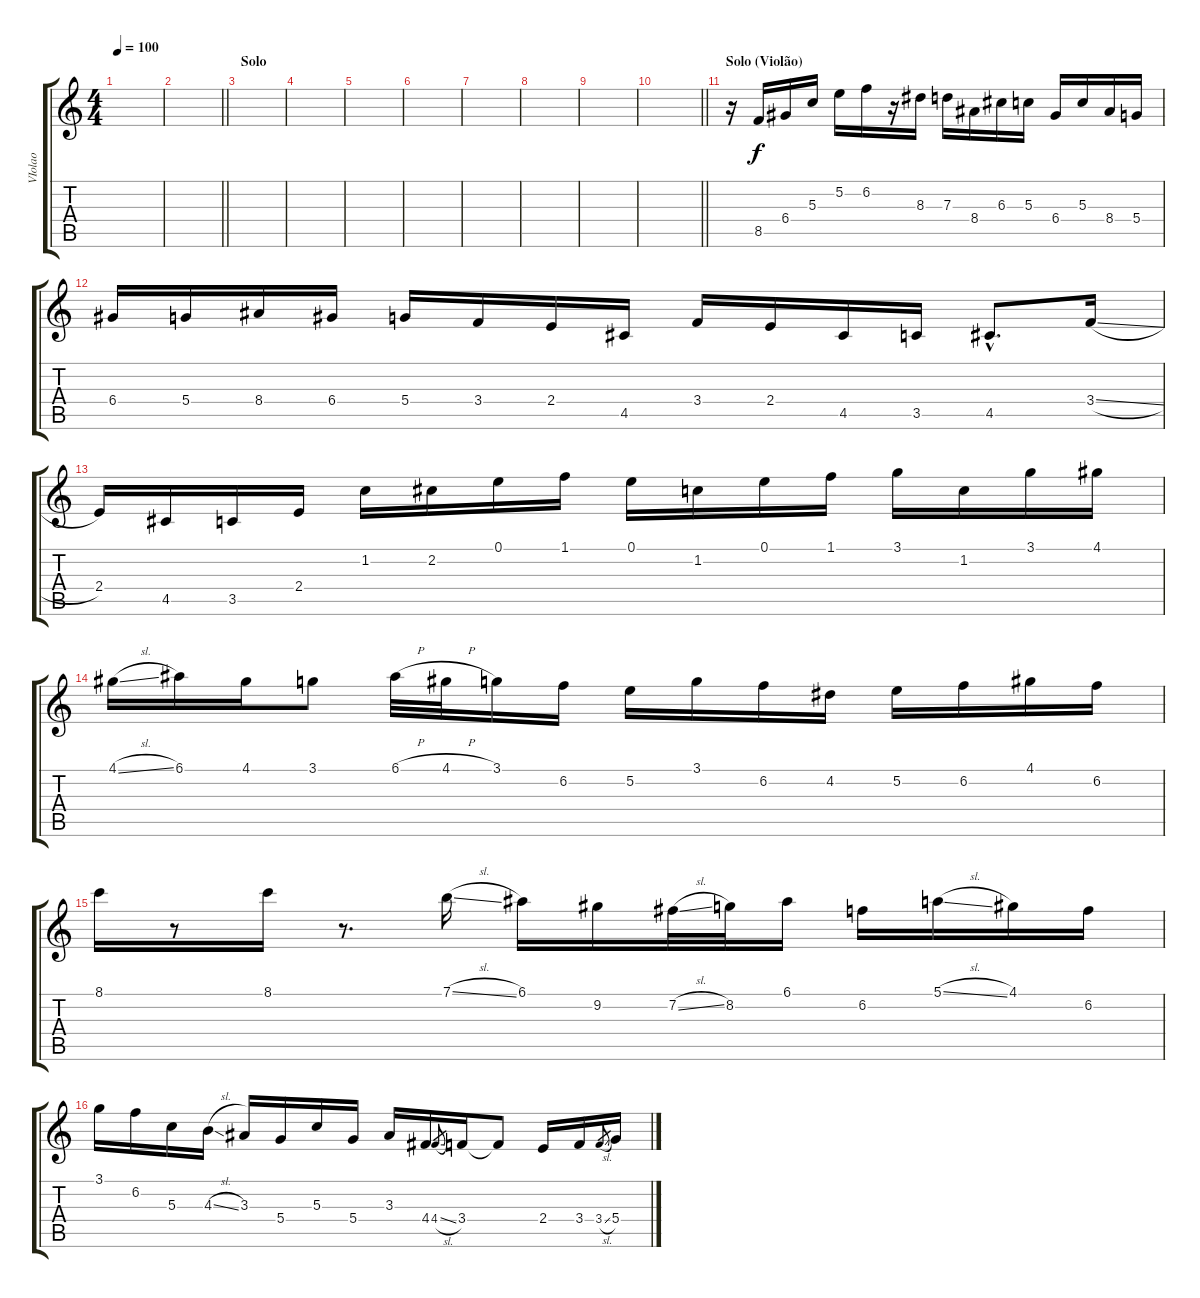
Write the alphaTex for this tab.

\track ("VIolao" "VIolao") {instrument acousticguitarnylon}
\staff {score tabs}
\tuning (E4 B3 G3 D3 A2 E2) {hide}
\ts (4 4)
\tempo 100
\clef g2
\ks c
|
\barLineRight lightlight
|
\section ("" "Solo")
|
|
|
|
|
|
|
\barLineRight lightlight
|
\section ("" "Solo (Violão)")
r.16 8.5.16 6.4.16 5.3.16 5.2.16 6.2.16 r.16 8.3.16 7.3.16 8.4.16 6.3.16 5.3.16 6.4.16 5.3.16 8.4.16 5.4.16 |
6.4.16 5.4.16 8.4.16 6.4.16 5.4.16 3.4.16 2.4.16 4.5.16 3.4.16 2.4.16 4.5.16 3.5.16 4.5{hac}.8{d} 3.4{sl}.16 |
2.4.16 4.5.16 3.5.16 2.4.16 1.2.16 2.2.16 0.1.16 1.1.16 0.1.16 1.2.16 0.1.16 1.1.16 3.1.16 1.2.16 3.1.16 4.1.16 |
4.1{sl}.16 6.1.16 4.1.16 3.1.8 6.1{h}.32 4.1{h}.32 3.1.16 6.2.16 5.2.16 3.1.16 6.2.16 4.2.16 5.2.16 6.2.16 4.1.16 6.2.16 |
8.1.16 r.8 8.1.16 r.8{d} 7.1{sl}.16 6.1.16 9.2.16 7.2{sl}.32 8.2.32 6.1.16 6.2.16 5.1{sl}.16 4.1.16 6.2.16 |
3.1.16 6.2.16 5.3.16 4.3{sl}.16 3.3.16 5.4.16 5.3.16 5.4.16 3.3.16 4.4.16 4.4{sl}.8{gr} 3.4.16 3.4{t}.8 2.4.16 3.4.16 3.4{sl}.8{gr} 5.4.16
